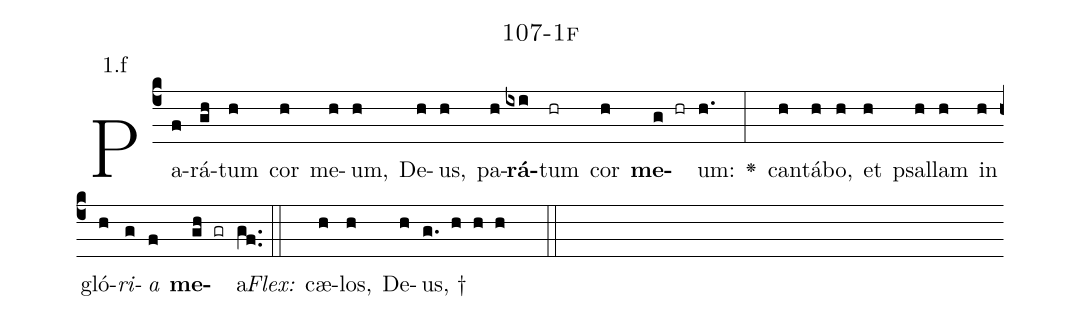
name: 107-1f;
annotation: 1.f;
%%
(c4)Pa(f)rá(gh)tum(h) cor(h) me(h)um,(h) De(h)us,(h) pa(h)<b>rá</b>(ixi)tum(hr) cor(h) <b>me</b>(g hr)um:(h.) <v>\greheightstar</v>(:) can(h)tá(h)bo,(h) et(h) psal(h)lam(h) in(h) gló(h)<i>ri</i>(g)<i>a</i>(f) <b>me</b>(gh gr)a.(gf..) (::)
<i>Flex:</i>()  cæ(h)los,(h) De(h)us, †(g. h h h  ::)

%E(h) u(h) o(g) u(f) a(gh) e.(gf..) (::)
